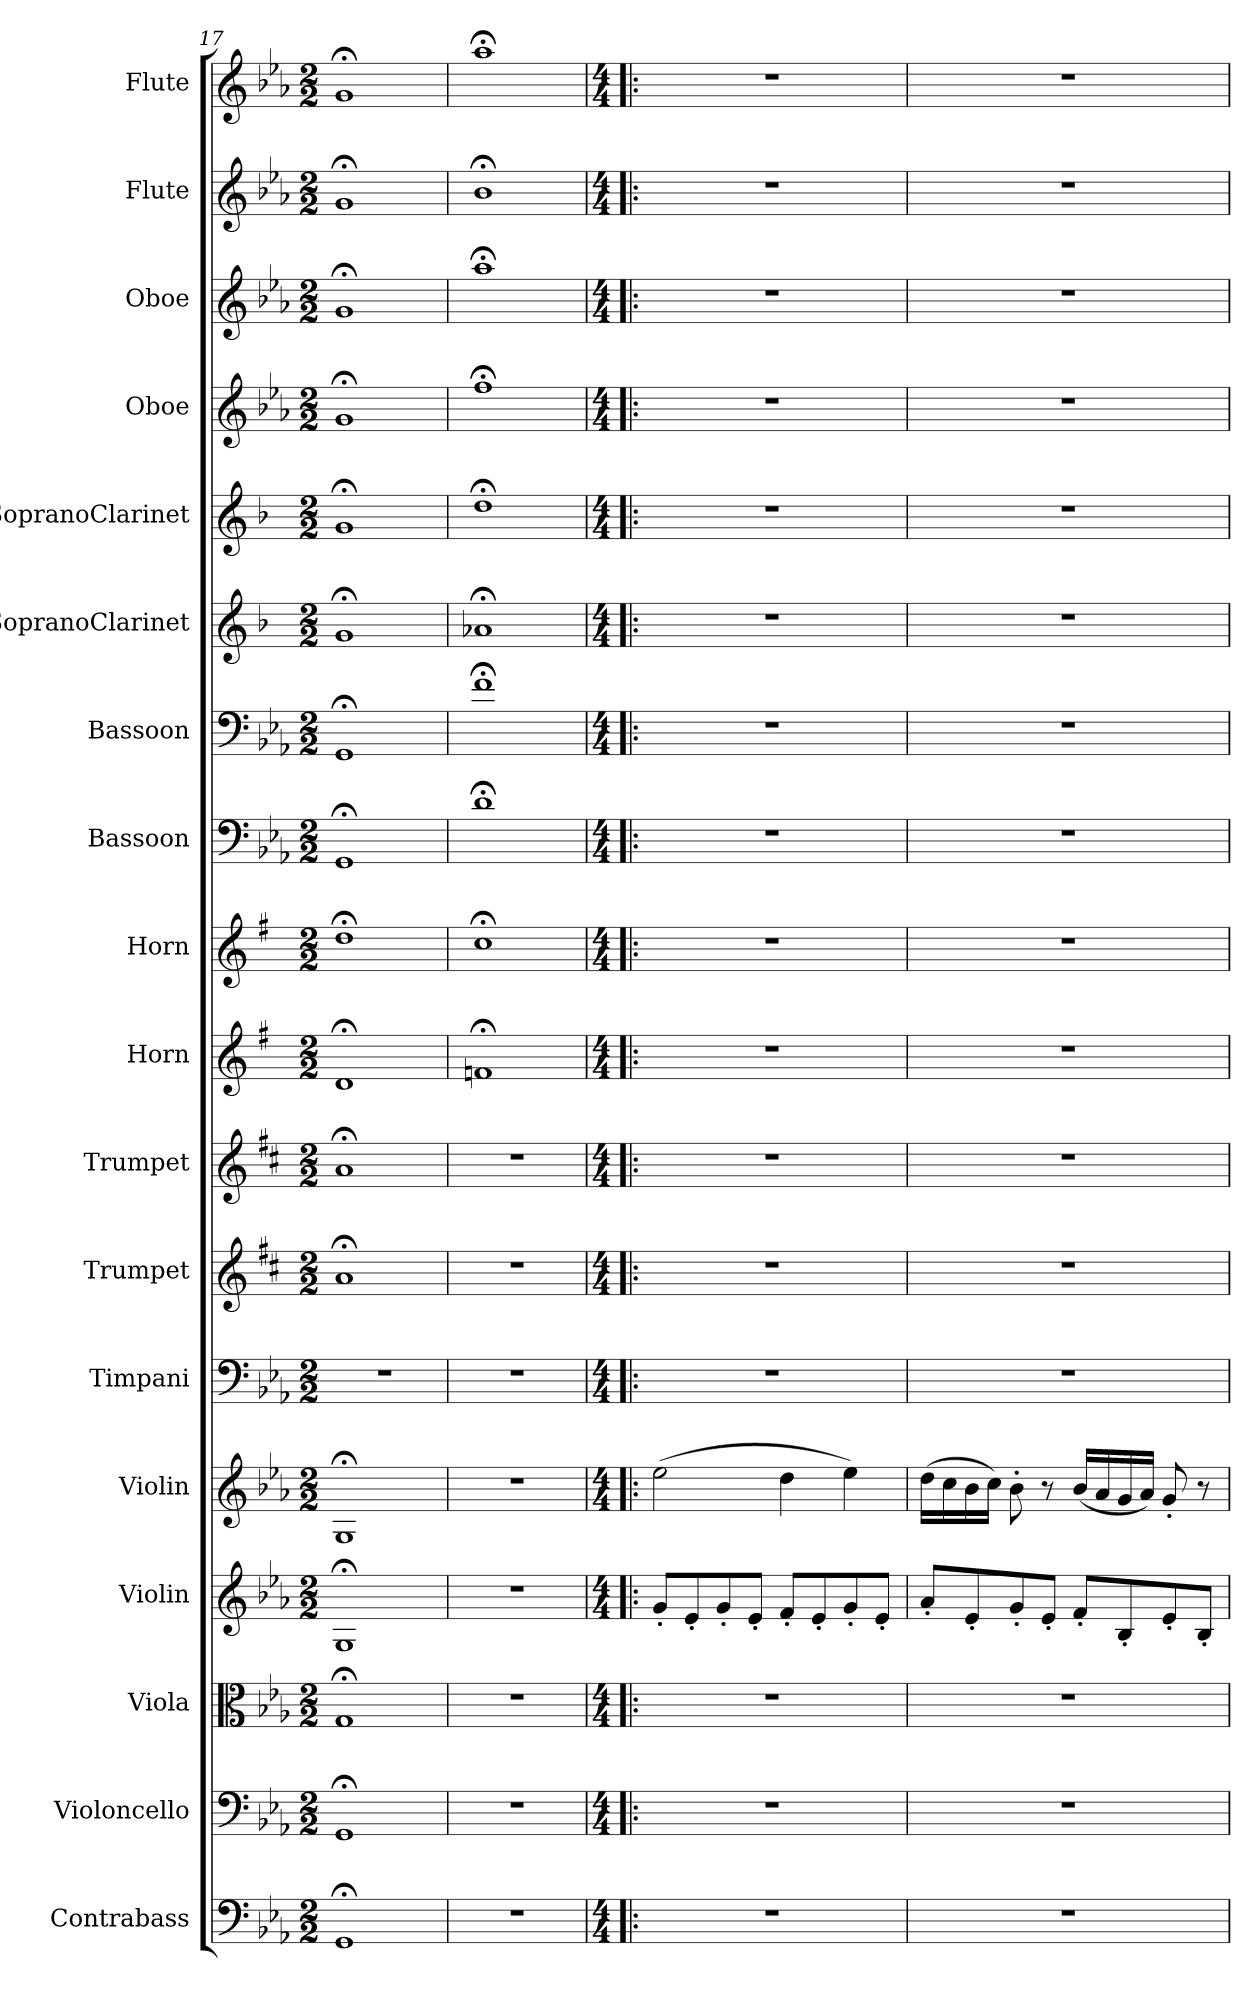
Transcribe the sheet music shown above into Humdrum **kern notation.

**kern	**kern	**kern	**kern	**kern	**kern	**kern	**kern	**kern	**kern	**kern	**kern	**kern	**kern	**kern	**kern	**kern	**kern
*part18	*part17	*part16	*part15	*part14	*part13	*part12	*part11	*part10	*part9	*part8	*part7	*part6	*part5	*part4	*part3	*part2	*part1
*staff18	*staff17	*staff16	*staff15	*staff14	*staff13	*staff12	*staff11	*staff10	*staff9	*staff8	*staff7	*staff6	*staff5	*staff4	*staff3	*staff2	*staff1
*I"Contrabass	*I"Violoncello	*I"Viola	*I"Violin	*I"Violin	*I"Timpani	*I"Trumpet	*I"Trumpet	*I"Horn	*I"Horn	*I"Bassoon	*I"Bassoon	*I"SopranoClarinet	*I"SopranoClarinet	*I"Oboe	*I"Oboe	*I"Flute	*I"Flute
*I'Cb	*I'Vc	*I'Vla	*I'Vln	*I'Vln	*I'Timp	*I'Tpt	*I'Tpt	*I'Hn	*I'Hn	*I'Bsn	*I'Bsn	*	*	*I'Ob	*I'Ob	*I'Fl	*I'Fl
*clefF4	*clefF4	*clefC3	*clefG2	*clefG2	*clefF4	*clefG2	*clefG2	*clefG2	*clefG2	*clefF4	*clefF4	*clefG2	*clefG2	*clefG2	*clefG2	*clefG2	*clefG2
*ITrd7c12	*	*	*	*	*	*ITrd1c2	*ITrd1c2	*ITrd4c7	*ITrd4c7	*	*	*	*	*	*	*	*
*k[b-e-a-]	*k[b-e-a-]	*k[b-e-a-]	*k[b-e-a-]	*k[b-e-a-]	*k[b-e-a-]	*k[]	*k[]	*k[]	*k[]	*k[b-e-a-]	*k[b-e-a-]	*k[b-]	*k[b-]	*k[b-e-a-]	*k[b-e-a-]	*k[b-e-a-]	*k[b-e-a-]
*M2/2	*M2/2	*M2/2	*M2/2	*M2/2	*M2/2	*M2/2	*M2/2	*M2/2	*M2/2	*M2/2	*M2/2	*M2/2	*M2/2	*M2/2	*M2/2	*M2/2	*M2/2
=17	=17	=17	=17	=17	=17	=17	=17	=17	=17	=17	=17	=17	=17	=17	=17	=17	=17
1GGG;	1GG;	1G;	1G;	1G;	1r	1g;	1g;	1G;	1g;	1GG;	1GG;	1g;	1g;	1g;	1g;	1g;	1g;
=18	=18	=18	=18	=18	=18	=18	=18	=18	=18	=18	=18	=18	=18	=18	=18	=18	=18
1r	1r	1r	1r	1r	1r	1r	1r	1B-X;	1f;	1d;	1f;	1a-X;	1dd;	1ff;	1aa-;	1b-;	1aa-;
=19!|:	=19!|:	=19!|:	=19!|:	=19!|:	=19!|:	=19!|:	=19!|:	=19!|:	=19!|:	=19!|:	=19!|:	=19!|:	=19!|:	=19!|:	=19!|:	=19!|:	=19!|:
*M4/4	*M4/4	*M4/4	*M4/4	*M4/4	*M4/4	*M4/4	*M4/4	*M4/4	*M4/4	*M4/4	*M4/4	*M4/4	*M4/4	*M4/4	*M4/4	*M4/4	*M4/4
1r	1r	1r	8g'/L	(>2ee-\	1r	1r	1r	1r	1r	1r	1r	1r	1r	1r	1r	1r	1r
.	.	.	8e-'/	.	.	.	.	.	.	.	.	.	.	.	.	.	.
.	.	.	8g'/	.	.	.	.	.	.	.	.	.	.	.	.	.	.
.	.	.	8e-'/J	.	.	.	.	.	.	.	.	.	.	.	.	.	.
.	.	.	8f'/L	4dd\	.	.	.	.	.	.	.	.	.	.	.	.	.
.	.	.	8e-'/	.	.	.	.	.	.	.	.	.	.	.	.	.	.
.	.	.	8g'/	4ee-\)	.	.	.	.	.	.	.	.	.	.	.	.	.
.	.	.	8e-'/J	.	.	.	.	.	.	.	.	.	.	.	.	.	.
=20	=20	=20	=20	=20	=20	=20	=20	=20	=20	=20	=20	=20	=20	=20	=20	=20	=20
1r	1r	1r	8a-'/L	(>16dd\LL	1r	1r	1r	1r	1r	1r	1r	1r	1r	1r	1r	1r	1r
.	.	.	.	16cc\	.	.	.	.	.	.	.	.	.	.	.	.	.
.	.	.	8e-'/	16b-\	.	.	.	.	.	.	.	.	.	.	.	.	.
.	.	.	.	16cc\JJ)	.	.	.	.	.	.	.	.	.	.	.	.	.
.	.	.	8g'/	8b-'\	.	.	.	.	.	.	.	.	.	.	.	.	.
.	.	.	8e-'/J	8r	.	.	.	.	.	.	.	.	.	.	.	.	.
.	.	.	8f'/L	(<16b-/LL	.	.	.	.	.	.	.	.	.	.	.	.	.
.	.	.	.	16a-/	.	.	.	.	.	.	.	.	.	.	.	.	.
.	.	.	8B-'/	16g/	.	.	.	.	.	.	.	.	.	.	.	.	.
.	.	.	.	16a-/JJ)	.	.	.	.	.	.	.	.	.	.	.	.	.
.	.	.	8e-'/	8g'/	.	.	.	.	.	.	.	.	.	.	.	.	.
.	.	.	8B-'/J	8r	.	.	.	.	.	.	.	.	.	.	.	.	.
=	=	=	=	=	=	=	=	=	=	=	=	=	=	=	=	=	=
*-	*-	*-	*-	*-	*-	*-	*-	*-	*-	*-	*-	*-	*-	*-	*-	*-	*-
